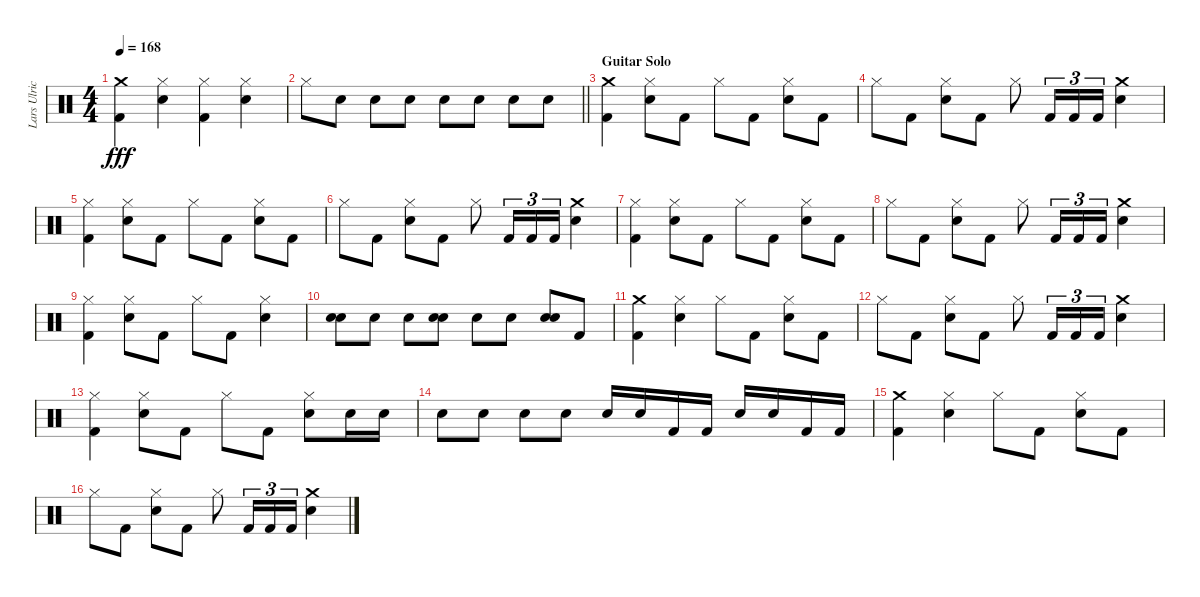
\track ("Lars Ulrich" "Lars Ulric") {instrument percussion}
\staff {score}
\articulation defaults
\ts (4 4)
\tempo 168
\clef neutral
\ks c
("Crash medium (hit)" "Kick (hit) 2").4{dy fff} ("Snare (hit) 2" "Hi-Hat (closed)").4 ("Kick (hit) 2" "Hi-Hat (closed)").4 ("Snare (hit) 2" "Hi-Hat (closed)").4 |
\barLineRight lightlight "Hi-Hat (closed)".8 "Snare (hit) 2".8 "Snare (hit) 2".8 "Snare (hit) 2".8 "Snare (hit) 2".8 "Snare (hit) 2".8 "Snare (hit) 2".8 "Snare (hit) 2".8
|
\section ("" "Guitar Solo")
("Kick (hit) 2" "Crash medium (hit)").4 ("Hi-Hat (closed)" "Snare (hit) 2").8 "Kick (hit) 2".8 "Hi-Hat (closed)".8 "Kick (hit) 2".8 ("Snare (hit) 2" "Hi-Hat (closed)").8 "Kick (hit) 2".8 |
"Hi-Hat (closed)".8 "Kick (hit) 2".8 ("Snare (hit) 2" "Hi-Hat (closed)").8 "Kick (hit) 2".8 "Hi-Hat (closed)".8 "Kick (hit) 2".16{tu (3 2)} "Kick (hit) 2".16{tu (3 2)} "Kick (hit) 2".16{tu (3 2)} ("Crash medium (hit)" "Snare (hit) 2").4 |
("Hi-Hat (closed)" "Kick (hit) 2").4 ("Hi-Hat (closed)" "Snare (hit) 2").8 "Kick (hit) 2".8 "Hi-Hat (closed)".8 "Kick (hit) 2".8 ("Snare (hit) 2" "Hi-Hat (closed)").8 "Kick (hit) 2".8 |
"Hi-Hat (closed)".8 "Kick (hit) 2".8 ("Snare (hit) 2" "Hi-Hat (closed)").8 "Kick (hit) 2".8 "Hi-Hat (closed)".8 "Kick (hit) 2".16{tu (3 2)} "Kick (hit) 2".16{tu (3 2)} "Kick (hit) 2".16{tu (3 2)} ("Crash medium (hit)" "Snare (hit) 2").4 |
("Hi-Hat (closed)" "Kick (hit) 2").4 ("Hi-Hat (closed)" "Snare (hit) 2").8 "Kick (hit) 2".8 "Hi-Hat (closed)".8 "Kick (hit) 2".8 ("Snare (hit) 2" "Hi-Hat (closed)").8 "Kick (hit) 2".8 |
"Hi-Hat (closed)".8 "Kick (hit) 2".8 ("Snare (hit) 2" "Hi-Hat (closed)").8 "Kick (hit) 2".8 "Hi-Hat (closed)".8 "Kick (hit) 2".16{tu (3 2)} "Kick (hit) 2".16{tu (3 2)} "Kick (hit) 2".16{tu (3 2)} ("Crash medium (hit)" "Snare (hit) 2").4 |
("Kick (hit) 2" "Hi-Hat (closed)").4 ("Hi-Hat (closed)" "Snare (hit) 2").8 "Kick (hit) 2".8 "Hi-Hat (closed)".8 "Kick (hit) 2".8 ("Snare (hit) 2" "Hi-Hat (closed)").4 |
("Snare (hit) 2" "Snare (hit) 2").8 "Snare (hit) 2".8 "Snare (hit) 2".8 ("Snare (hit) 2" "Snare (hit) 2").8 "Snare (hit) 2".8 "Snare (hit) 2".8 ("Snare (hit) 2" "Snare (hit) 2").8 "Kick (hit) 2".8 |
("Kick (hit) 2" "Crash medium (hit)").4 ("Hi-Hat (closed)" "Snare (hit) 2").4 "Hi-Hat (closed)".8 "Kick (hit) 2".8 ("Snare (hit) 2" "Hi-Hat (closed)").8 "Kick (hit) 2".8 |
"Hi-Hat (closed)".8 "Kick (hit) 2".8 ("Snare (hit) 2" "Hi-Hat (closed)").8 "Kick (hit) 2".8 "Hi-Hat (closed)".8 "Kick (hit) 2".16{tu (3 2)} "Kick (hit) 2".16{tu (3 2)} "Kick (hit) 2".16{tu (3 2)} ("Crash medium (hit)" "Snare (hit) 2").4 |
("Hi-Hat (closed)" "Kick (hit) 2").4 ("Snare (hit) 2" "Hi-Hat (closed)").8 "Kick (hit) 2".8 "Hi-Hat (closed)".8 "Kick (hit) 2".8 ("Snare (hit) 2" "Hi-Hat (closed)").8 "Snare (hit) 2".16 "Snare (hit) 2".16 |
"Snare (hit) 2".8 "Snare (hit) 2".8 "Snare (hit) 2".8 "Snare (hit) 2".8 "Snare (hit) 2".16 "Snare (hit) 2".16 "Kick (hit) 2".16 "Kick (hit) 2".16 "Snare (hit) 2".16 "Snare (hit) 2".16 "Kick (hit) 2".16 "Kick (hit) 2".16 |
("Kick (hit) 2" "Crash medium (hit)").4 ("Hi-Hat (closed)" "Snare (hit) 2").4 "Hi-Hat (closed)".8 "Kick (hit) 2".8 ("Snare (hit) 2" "Hi-Hat (closed)").8 "Kick (hit) 2".8 |
"Hi-Hat (closed)".8 "Kick (hit) 2".8 ("Snare (hit) 2" "Hi-Hat (closed)").8 "Kick (hit) 2".8 "Hi-Hat (closed)".8 "Kick (hit) 2".16{tu (3 2)} "Kick (hit) 2".16{tu (3 2)} "Kick (hit) 2".16{tu (3 2)} ("Crash medium (hit)" "Snare (hit) 2").4
